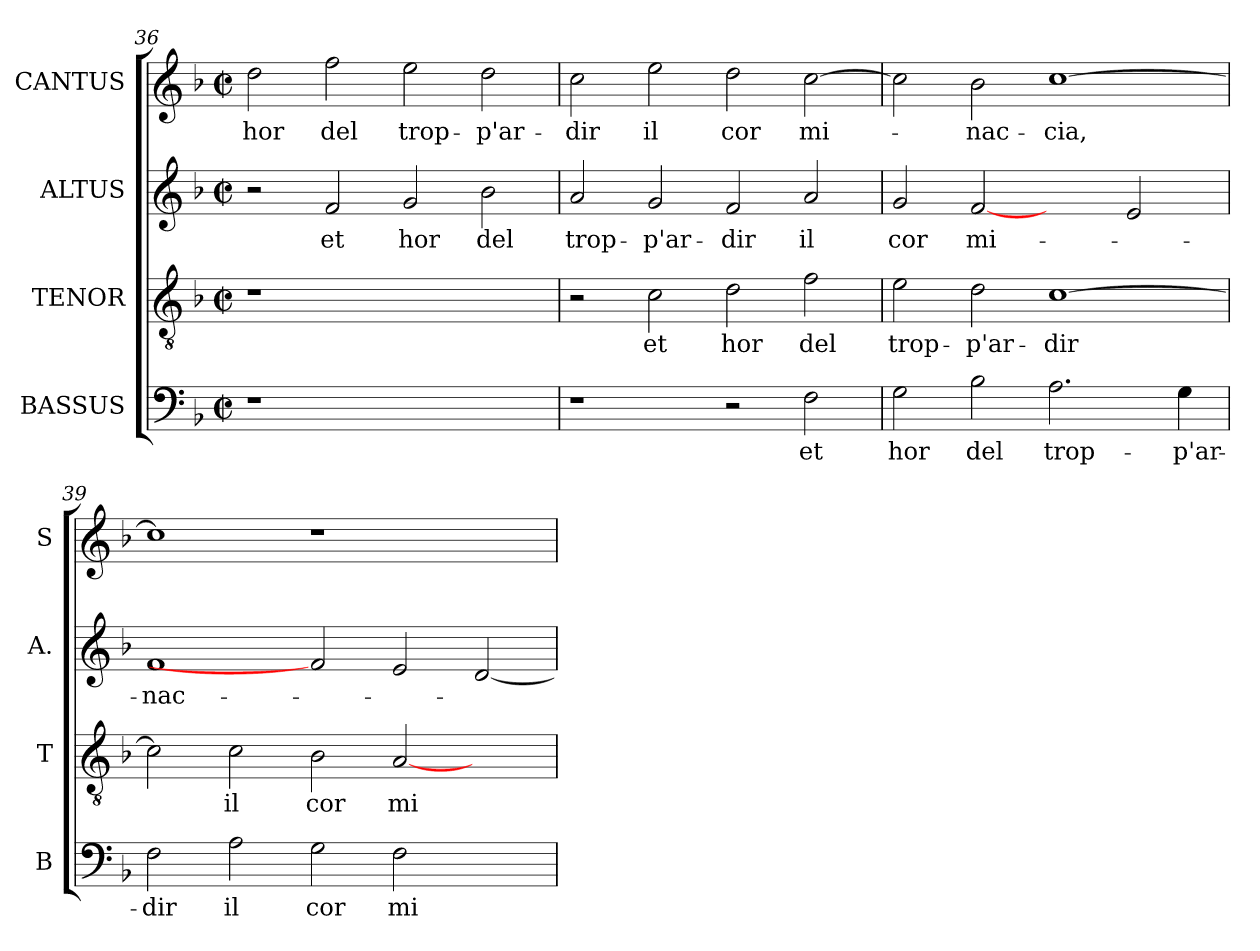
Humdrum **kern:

**kern	**text	**kern	**text	**kern	**text	**kern	**text
*part4	*part4	*part3	*part3	*part2	*part2	*part1	*part1
*staff4	*staff4	*staff3	*staff3	*staff2	*staff2	*staff1	*staff1
*I"BASSUS	*	*I"TENOR	*	*I"ALTUS	*	*I"CANTUS	*
*I'B	*	*I'T	*	*I'A.	*	*I'S	*
*clefF4	*	*clefGv2	*	*clefG2	*	*clefG2	*
*	*	*ITrd7c12	*	*	*	*	*
*k[b-]	*	*k[b-]	*	*k[b-]	*	*k[b-]	*
*F:	*	*F:	*	*F:	*	*F:	*
*M2/2	*	*M2/2	*	*M2/2	*	*M2/2	*
*met(c|)	*	*met(c|)	*	*met(c|)	*	*met(c|)	*
=36	=36	=36	=36	=36	=36	=36	=36
!LO:N:vis=1	!	!LO:N:vis=1	!	!	!	!	!
!	!	!	!	!	!	!	!LO:LY:b:color=#000000
1r	.	1r	.	2r	.	2ddi\	hor
!	!	!	!	!	!LO:LY:b:color=#000000	!	!
!	!	!	!	!	!	!	!LO:LY:b:color=#000000
.	.	.	.	2fi/	et	2ffi\	del
!	!	!	!	!	!LO:LY:b:color=#000000	!	!
!	!	!	!	!	!	!	!LO:LY:b:color=#000000
1ryy	.	1ryy	.	2gi/	hor	2eei\	trop-
!	!	!	!	!	!LO:LY:b:color=#000000	!	!
!	!	!	!	!	!	!	!LO:LY:b:color=#000000
.	.	.	.	2b-i\	del	2ddi\	-p'ar-
=37	=37	=37	=37	=37	=37	=37	=37
!	!	!	!	!	!LO:LY:b:color=#000000	!	!
!	!	!	!	!	!	!	!LO:LY:b:color=#000000
1r	.	2r	.	2ai/	trop-	2cci\	-dir
!	!	!	!LO:LY:b:color=#000000	!	!	!	!
!	!	!	!	!	!LO:LY:b:color=#000000	!	!
!	!	!	!	!	!	!	!LO:LY:b:color=#000000
.	.	2Ci\	et	2gi/	-p'ar-	2eei\	il
!	!	!	!LO:LY:b:color=#000000	!	!	!	!
!	!	!	!	!	!LO:LY:b:color=#000000	!	!
!	!	!	!	!	!	!	!LO:LY:b:color=#000000
2r	.	2Di\	hor	2fi/	-dir	2ddi\	cor
!	!LO:LY:b:color=#000000	!	!	!	!	!	!
!	!	!	!LO:LY:b:color=#000000	!	!	!	!
!	!	!	!	!	!LO:LY:b:color=#000000	!	!
!	!	!	!	!	!	!	!LO:LY:b:color=#000000
2Fi\	et	2Fi\	del	2ai/	il	[>2cci\	mi-
=38	=38	=38	=38	=38	=38	=38	=38
!	!LO:LY:b:color=#000000	!	!	!	!	!	!
!	!	!	!LO:LY:b:color=#000000	!	!	!	!
!	!	!	!	!	!LO:LY:b:color=#000000	!	!
2Gi\	hor	2Ei\	trop-	2gi/	cor	2cci\]	.
!	!LO:LY:b:color=#000000	!	!	!	!	!	!
!	!	!	!LO:LY:b:color=#000000	!	!	!	!
!	!	!	!	!	!LO:LY:b:color=#000000	!	!
!	!	!	!	!	!	!	!LO:LY:b:color=#000000
2B-i\	del	2Di\	-p'ar-	[2fi	mi-	2b-i\	-nac-
!	!LO:LY:b:color=#000000	!	!	!	!	!	!
!	!	!	!LO:LY:b:color=#000000	!	!	!	!
!	!	!	!	!	!	!	!LO:LY:b:color=#000000
2.Ai\	trop-	[>1Ci	-dir	2ryy	.	[>1cci	-cia,
.	.	.	.	2ei/	.	.	.
!	!LO:LY:b:color=#000000	!	!	!	!	!	!
4Gi\	-p'ar-	.	.	.	.	.	.
!!LO:PB:g=z
=39	=39	=39	=39	=39	=39	=39	=39
!	!LO:LY:b:color=#000000	!	!	!	!	!	!
!	!	!	!	!	!LO:LY:b:color=#000000	!	!
2Fi\	-dir	2Ci\]	.	1fi	-nac-	1cci]	.
!	!LO:LY:b:color=#000000	!	!	!	!	!	!
!	!	!	!LO:LY:b:color=#000000	!	!	!	!
2Ai\	il	2Ci\	il	.	.	.	.
!	!LO:LY:b:color=#000000	!	!	!	!	!	!
!	!	!	!LO:LY:b:color=#000000	!	!	!	!
2Gi\	cor	2BB-i\	cor	2fi]	.	1r	.
!	!LO:LY:b:color=#000000	!	!	!	!	!	!
!	!	!	!LO:LY:b:color=#000000	!	!	!	!
2Fi\	mi-	[<2AAi/	mi-	2ei/	.	.	.
2ryy	.	2ryy	.	[<2di/	.	2ryy	.
=	=	=	=	=	=	=	=
*-	*-	*-	*-	*-	*-	*-	*-
